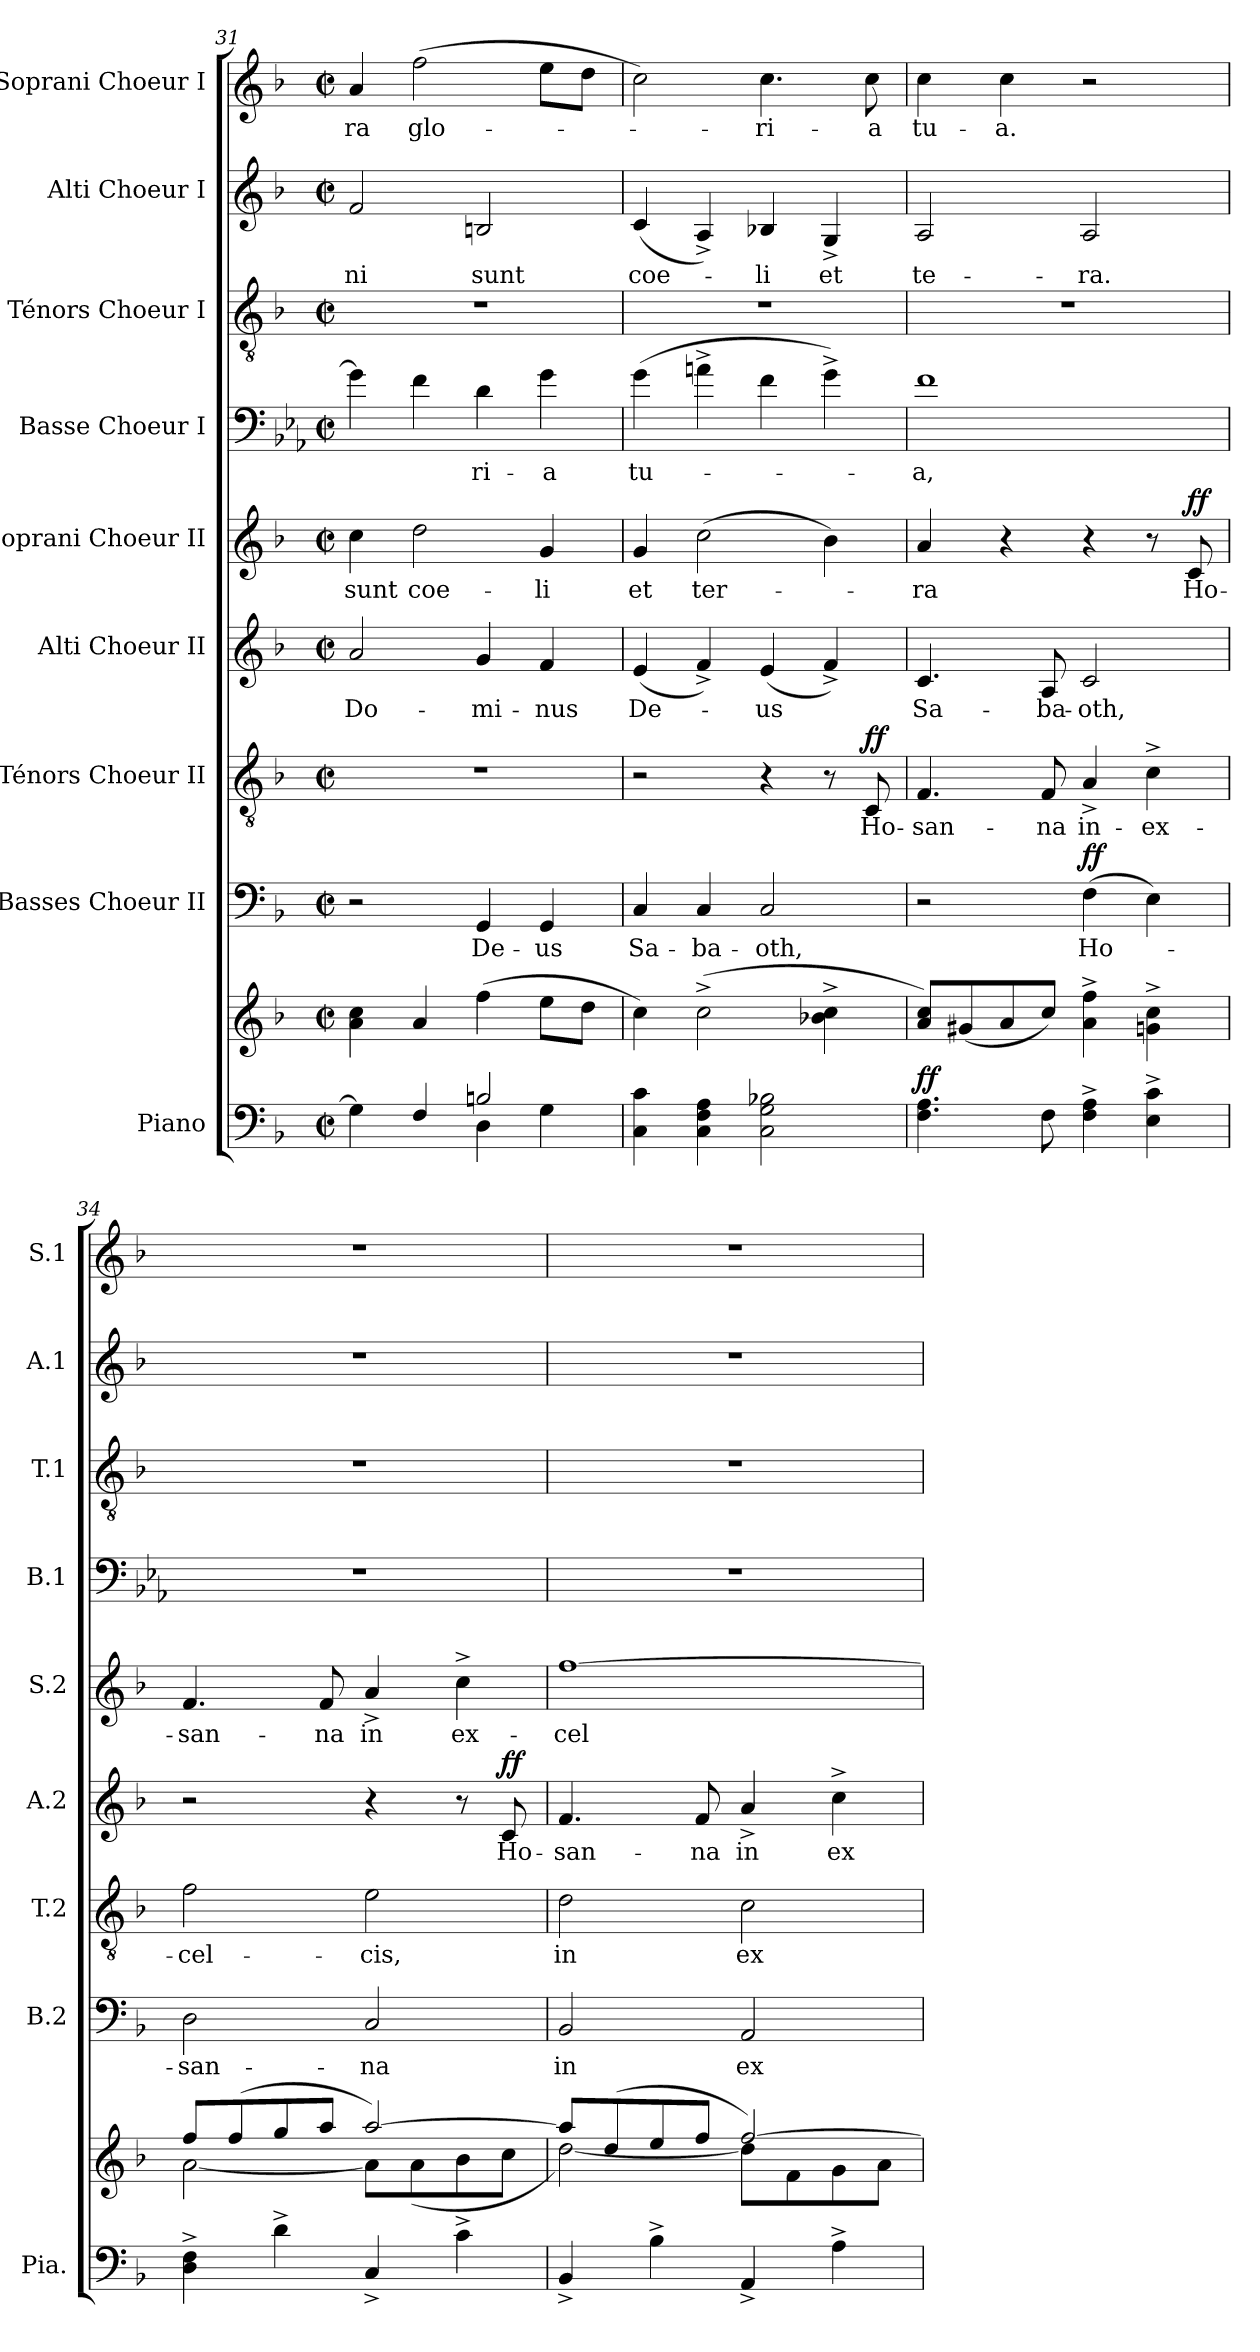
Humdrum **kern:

**kern	**kern	**dynam	**kern	**text	**dynam	**kern	**text	**dynam	**kern	**text	**dynam	**kern	**text	**dynam	**kern	**text	**kern	**kern	**text	**kern	**text
*part9	*part9	*part9	*part8	*part8	*part8	*part7	*part7	*part7	*part6	*part6	*part6	*part5	*part5	*part5	*part4	*part4	*part3	*part2	*part2	*part1	*part1
*staff10	*staff9	*staff9/10	*staff8	*staff8	*staff8	*staff7	*staff7	*staff7	*staff6	*staff6	*staff6	*staff5	*staff5	*staff5	*staff4	*staff4	*staff3	*staff2	*staff2	*staff1	*staff1
*I"Piano	*	*	*I"Basses Choeur II	*	*	*I"Ténors Choeur II	*	*	*I"Alti Choeur II	*	*	*I"Soprani Choeur II	*	*	*I"Basse Choeur I	*	*I"Ténors Choeur I	*I"Alti Choeur I	*	*I"Soprani Choeur I	*
*I'Pia.	*	*	*I'B.2	*	*	*I'T.2	*	*	*I'A.2	*	*	*I'S.2	*	*	*I'B.1	*	*I'T.1	*I'A.1	*	*I'S.1	*
*clefF4	*clefG2	*	*clefF4	*	*	*clefGv2	*	*	*clefG2	*	*	*clefG2	*	*	*clefF4	*	*clefGv2	*clefG2	*	*clefG2	*
*	*	*	*	*	*	*	*	*	*	*	*	*	*	*	*ITrd8c14	*	*	*	*	*	*
*k[b-]	*k[b-]	*	*k[b-]	*	*	*k[b-]	*	*	*k[b-]	*	*	*k[b-]	*	*	*k[b-e-a-]	*	*k[b-]	*k[b-]	*	*k[b-]	*
*M2/2	*M2/2	*	*M2/2	*	*	*M2/2	*	*	*M2/2	*	*	*M2/2	*	*	*M2/2	*	*M2/2	*M2/2	*	*M2/2	*
*met(c|)	*met(c|)	*	*met(c|)	*	*	*met(c|)	*	*	*met(c|)	*	*	*met(c|)	*	*	*met(c|)	*	*met(c|)	*met(c|)	*	*met(c|)	*
=31	=31	=31	=31	=31	=31	=31	=31	=31	=31	=31	=31	=31	=31	=31	=31	=31	=31	=31	=31	=31	=31
*^	*	*	*	*	*	*	*	*	*	*	*	*	*	*	*	*	*	*	*	*	*
4G\]	2ryy	4a\ 4cc\	.	2r	.	.	1r	.	.	2a/	Do-	.	4cc\	sunt	.	4Gi\]	.	1r	2f/	-ni	4a/	-ra
4F/	.	4a/	.	.	.	.	.	.	.	.	.	.	2dd\	coe-	.	4Fi\	.	.	.	.	(2ff\	glo-
2Bn/	4D\	(4ff\	.	4GGi/	De-	.	.	.	.	4g/	-mi-	.	.	.	.	4Di\	-ri-	.	2Bn/	sunt	.	.
.	4G\	8ee\L	.	4GGi/	-us	.	.	.	.	4f/	-nus	.	4g/	-li	.	4Gi\	-a	.	.	.	8ee\L	.
.	.	8dd\J	.	.	.	.	.	.	.	.	.	.	.	.	.	.	.	.	.	.	8dd\J	.
*v	*v	*	*	*	*	*	*	*	*	*	*	*	*	*	*	*	*	*	*	*	*	*
=32	=32	=32	=32	=32	=32	=32	=32	=32	=32	=32	=32	=32	=32	=32	=32	=32	=32	=32	=32	=32	=32
4C\ 4c\	4cc\)	.	4Ci/	Sa-	.	2r	.	.	(4e/	De-	.	4g/	et	.	(>4Gi\	tu-	1r	(>4c/	coe-	2cc\)	.
4C\ 4F\ 4A\	(2cc^\	.	4Ci/	-ba-	.	.	.	.	4f^/)	.	.	(2cc\	ter-	.	4An^i\	.	.	4A^/)	.	.	.
2C\ 2G\ 2B-X\	.	.	2Ci/	-oth,	.	4r	.	.	(4e/	-us	.	.	.	.	4Fi\	.	.	4B-X/	-li	4.cc\	-ri-
.	4b-X\^ 4cc\^	.	.	.	.	8r	.	.	4f^/)	.	.	4b-\)	.	.	4G^i\)	.	.	4G^/	et	.	.
!	!	!	!	!	!	!	!	!LO:DY:a	!	!	!	!	!	!	!	!	!	!	!	!	!
.	.	.	.	.	.	8C/	Ho-	ff	.	.	.	.	.	.	.	.	.	.	.	8cc\	-a
=33	=33	=33	=33	=33	=33	=33	=33	=33	=33	=33	=33	=33	=33	=33	=33	=33	=33	=33	=33	=33	=33
!	!	!LO:DY:a=2	!	!	!	!	!	!	!	!	!	!	!	!	!	!	!	!	!	!	!
4.F\ 4.A\	8a/ 8cc/L)	ff	2r	.	.	4.F/	-san-	.	4.c/	Sa-	.	4a/	-ra	.	1Fi	-a,	1r	2A/	te-	4cc\	tu-
.	(8g#X/	.	.	.	.	.	.	.	.	.	.	.	.	.	.	.	.	.	.	.	.
.	8a/	.	.	.	.	.	.	.	.	.	.	4r	.	.	.	.	.	.	.	4cc\	-a.
8F\	8cc/J)	.	.	.	.	8F/	-na	.	8A/	-ba-	.	.	.	.	.	.	.	.	.	.	.
!	!	!	!	!	!LO:DY:a	!	!	!	!	!	!	!	!	!	!	!	!	!	!	!	!
4F\^ 4A\^	4a\^ 4ff\^	.	(4Fi\	Ho-	ff	4A^/	in-	.	2c/	-oth,	.	4r	.	.	.	.	.	2A/	-ra.	2r	.
4E\^ 4c\^	4gn\^ 4cc\^	.	4Ei\)	.	.	4c^\	-ex-	.	.	.	.	8r	.	.	.	.	.	.	.	.	.
!	!	!	!	!	!	!	!	!	!	!	!	!	!	!LO:DY:a	!	!	!	!	!	!	!
.	.	.	.	.	.	.	.	.	.	.	.	8c/	Ho-	ff	.	.	.	.	.	.	.
=34	=34	=34	=34	=34	=34	=34	=34	=34	=34	=34	=34	=34	=34	=34	=34	=34	=34	=34	=34	=34	=34
*	*^	*	*	*	*	*	*	*	*	*	*	*	*	*	*	*	*	*	*	*	*
4D\^ 4F\^	8ff/L	[2a\	.	2Di\	-san-	.	2f\	-cel-	.	2r	.	.	4.f/	-san-	.	1r	.	1r	1r	.	1r	.
.	(8ff/	.	.	.	.	.	.	.	.	.	.	.	.	.	.	.	.	.	.	.	.	.
4d^\	8gg/	.	.	.	.	.	.	.	.	.	.	.	.	.	.	.	.	.	.	.	.	.
.	8aa/J	.	.	.	.	.	.	.	.	.	.	.	8f/	-na	.	.	.	.	.	.	.	.
4C^/	[2aa/)	8a\L]	.	2Ci/	-na	.	2e\	-cis,	.	4r	.	.	4a^/	in	.	.	.	.	.	.	.	.
.	.	(8a\	.	.	.	.	.	.	.	.	.	.	.	.	.	.	.	.	.	.	.	.
4c^\	.	8b-\	.	.	.	.	.	.	.	8r	.	.	4cc^\	ex-	.	.	.	.	.	.	.	.
!	!	!	!	!	!	!	!	!	!	!	!	!LO:DY:a	!	!	!	!	!	!	!	!	!	!
.	.	8cc\J	.	.	.	.	.	.	.	8c/	Ho-	ff	.	.	.	.	.	.	.	.	.	.
=35	=35	=35	=35	=35	=35	=35	=35	=35	=35	=35	=35	=35	=35	=35	=35	=35	=35	=35	=35	=35	=35	=35
4BB-^/	8aa/L]	[2dd\)	.	2BB-i/	in	.	2d\	in	.	4.f/	-san-	.	[1ff	-cel-	.	1r	.	1r	1r	.	1r	.
.	(8dd/	.	.	.	.	.	.	.	.	.	.	.	.	.	.	.	.	.	.	.	.	.
4B-^\	8ee/	.	.	.	.	.	.	.	.	.	.	.	.	.	.	.	.	.	.	.	.	.
.	8ff/J	.	.	.	.	.	.	.	.	8f/	-na	.	.	.	.	.	.	.	.	.	.	.
4AA^/	[2ff/)	8dd\L]	.	2AAi/	ex-	.	2c\	ex-	.	4a^/	in	.	.	.	.	.	.	.	.	.	.	.
.	.	8f\	.	.	.	.	.	.	.	.	.	.	.	.	.	.	.	.	.	.	.	.
4A^\	.	8g\	.	.	.	.	.	.	.	4cc^\	ex-	.	.	.	.	.	.	.	.	.	.	.
.	.	8a\J	.	.	.	.	.	.	.	.	.	.	.	.	.	.	.	.	.	.	.	.
*	*v	*v	*	*	*	*	*	*	*	*	*	*	*	*	*	*	*	*	*	*	*	*
=	=	=	=	=	=	=	=	=	=	=	=	=	=	=	=	=	=	=	=	=	=
*-	*-	*-	*-	*-	*-	*-	*-	*-	*-	*-	*-	*-	*-	*-	*-	*-	*-	*-	*-	*-	*-
